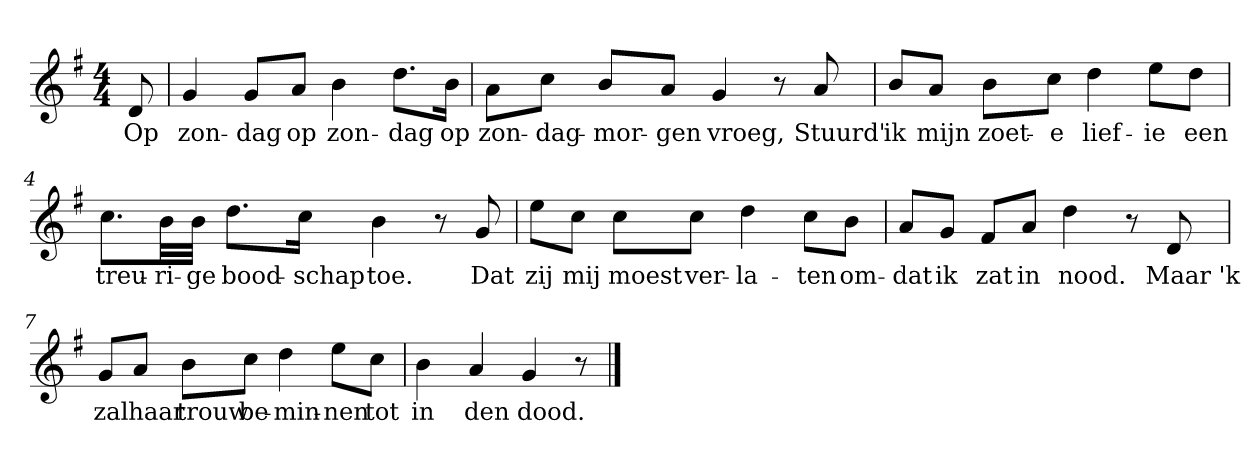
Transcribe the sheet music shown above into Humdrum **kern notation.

**kern	**text
*part1	*part1
*staff1	*staff1
*clefG2	*
*k[f#]	*
*G:	*
*M4/4	*
*MM120	*
=	=
8d	Op
=1	=1
4g	zon-
8g/L	-dag
8a/J	op
4b	zon-
8.dd\L	-dag
16b\Jk	op
=2	=2
8a\L	zon-
8cc\J	-dag-
8b/L	-mor-
8a/J	-gen
4g	vroeg,
8r	.
8a	Stuurd'
=3	=3
8b/L	ik
8a/J	mijn
8b\L	zoet-
8cc\J	-e
4dd	lief-
8ee\L	-ie
8dd\J	een
=4	=4
8.cc\L	treu-
32b\LL	-ri-
32b\JJJ	-ge
8.dd\L	bood-
16cc\Jk	-schap
4b	toe.
8r	.
8g	Dat
=5	=5
8ee\L	zij
8cc\J	mij
8cc\L	moest
8cc\J	ver-
4dd	-la-
8cc\L	-ten
8b\J	om-
=6	=6
8a/L	-dat
8g/J	ik
8f#/L	zat
8a/J	in
4dd	nood.
8r	.
8d	Maar 'k
=7	=7
8g/L	zal
8a/J	haar
8b\L	trouw
8cc\J	be-
4dd	-min-
8ee\L	-nen
8cc\J	tot
=8	=8
4b	in
4a	den
4g	dood.
8r	.
==	==
*-	*-
